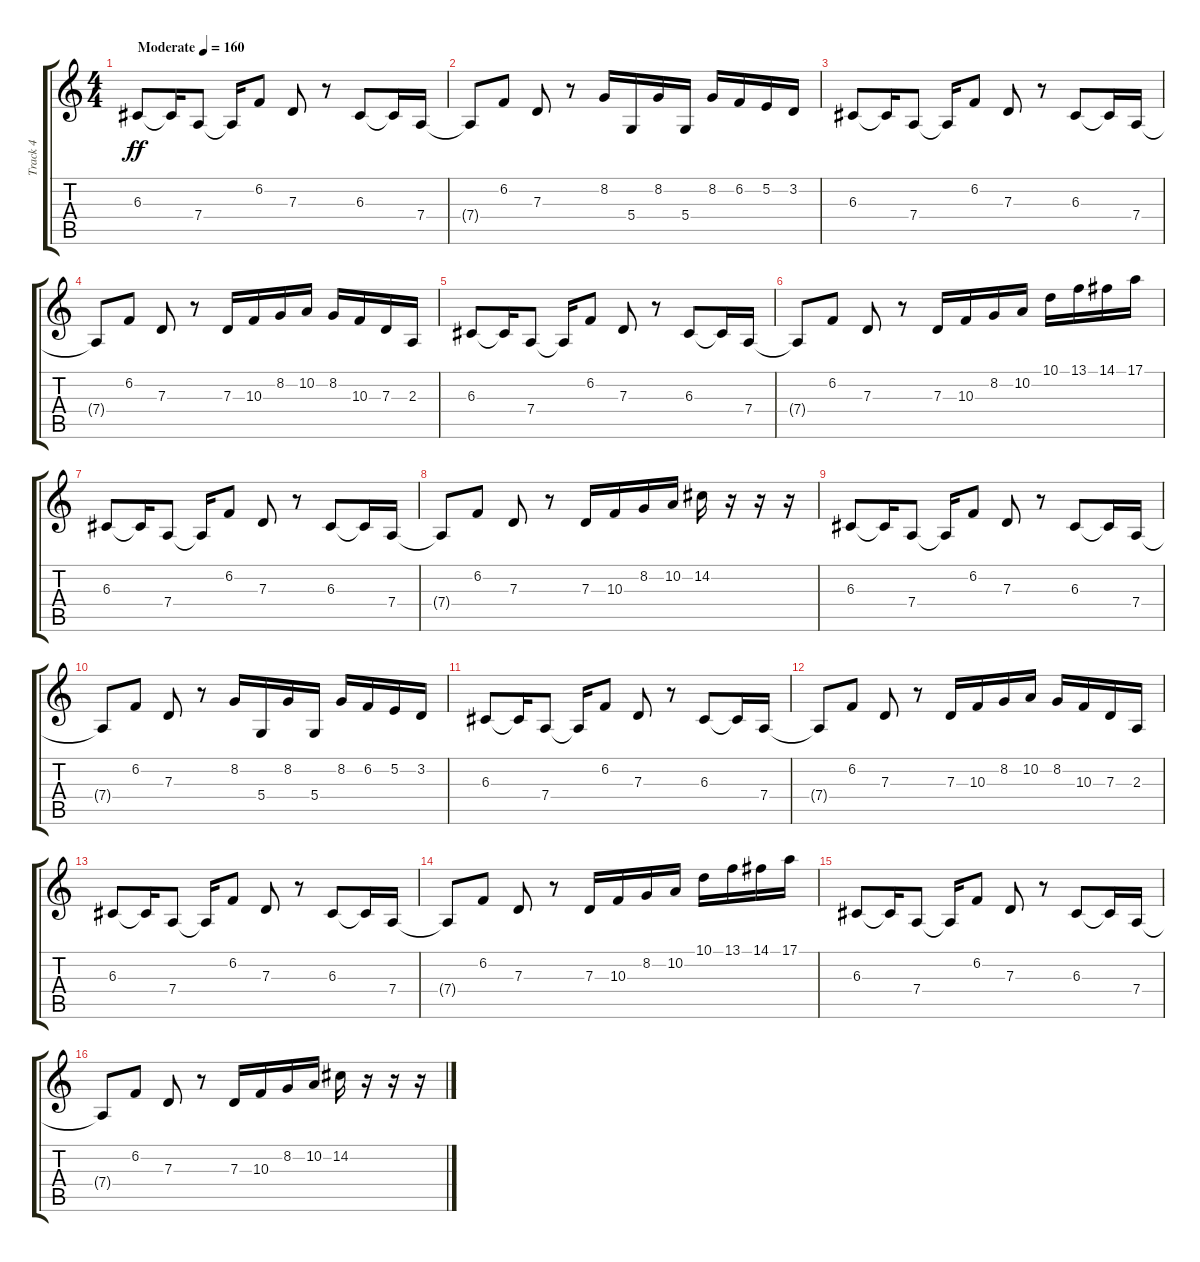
\track ("Track 4" "Track 4") {instrument acousticgrandpiano}
\staff {score tabs}
\tuning (E4 B3 G3 D3 A2 E2) {hide}
\ts (4 4)
\tempo (160 "Moderate")
\clef g2
\ks c
6.3.8{dy ff instrument acousticgrandpiano} 6.3{t}.16 7.4.8 7.4{t}.16 6.2.8 7.3.8 r.8 6.3.8 6.3{t}.16 7.4.16 |
7.4{t}.8 6.2.8 7.3.8 r.8 8.2.16 5.4.16 8.2.16 5.4.16 8.2.16 6.2.16 5.2.16 3.2.16 |
6.3.8 6.3{t}.16 7.4.8 7.4{t}.16 6.2.8 7.3.8 r.8 6.3.8 6.3{t}.16 7.4.16 |
7.4{t}.8 6.2.8 7.3.8 r.8 7.3.16 10.3.16 8.2.16 10.2.16 8.2.16 10.3.16 7.3.16 2.3.16 |
6.3.8 6.3{t}.16 7.4.8 7.4{t}.16 6.2.8 7.3.8 r.8 6.3.8 6.3{t}.16 7.4.16 |
7.4{t}.8 6.2.8 7.3.8 r.8 7.3.16 10.3.16 8.2.16 10.2.16 10.1.16 13.1.16 14.1.16 17.1.16 |
6.3.8 6.3{t}.16 7.4.8 7.4{t}.16 6.2.8 7.3.8 r.8 6.3.8 6.3{t}.16 7.4.16 |
7.4{t}.8 6.2.8 7.3.8 r.8 7.3.16 10.3.16 8.2.16 10.2.16 14.2.16 r.16 r.16 r.16 |
6.3.8 6.3{t}.16 7.4.8 7.4{t}.16 6.2.8 7.3.8 r.8 6.3.8 6.3{t}.16 7.4.16 |
7.4{t}.8 6.2.8 7.3.8 r.8 8.2.16 5.4.16 8.2.16 5.4.16 8.2.16 6.2.16 5.2.16 3.2.16 |
6.3.8 6.3{t}.16 7.4.8 7.4{t}.16 6.2.8 7.3.8 r.8 6.3.8 6.3{t}.16 7.4.16 |
7.4{t}.8 6.2.8 7.3.8 r.8 7.3.16 10.3.16 8.2.16 10.2.16 8.2.16 10.3.16 7.3.16 2.3.16 |
6.3.8 6.3{t}.16 7.4.8 7.4{t}.16 6.2.8 7.3.8 r.8 6.3.8 6.3{t}.16 7.4.16 |
7.4{t}.8 6.2.8 7.3.8 r.8 7.3.16 10.3.16 8.2.16 10.2.16 10.1.16 13.1.16 14.1.16 17.1.16 |
6.3.8 6.3{t}.16 7.4.8 7.4{t}.16 6.2.8 7.3.8 r.8 6.3.8 6.3{t}.16 7.4.16 |
7.4{t}.8 6.2.8 7.3.8 r.8 7.3.16 10.3.16 8.2.16 10.2.16 14.2.16 r.16 r.16 r.16
